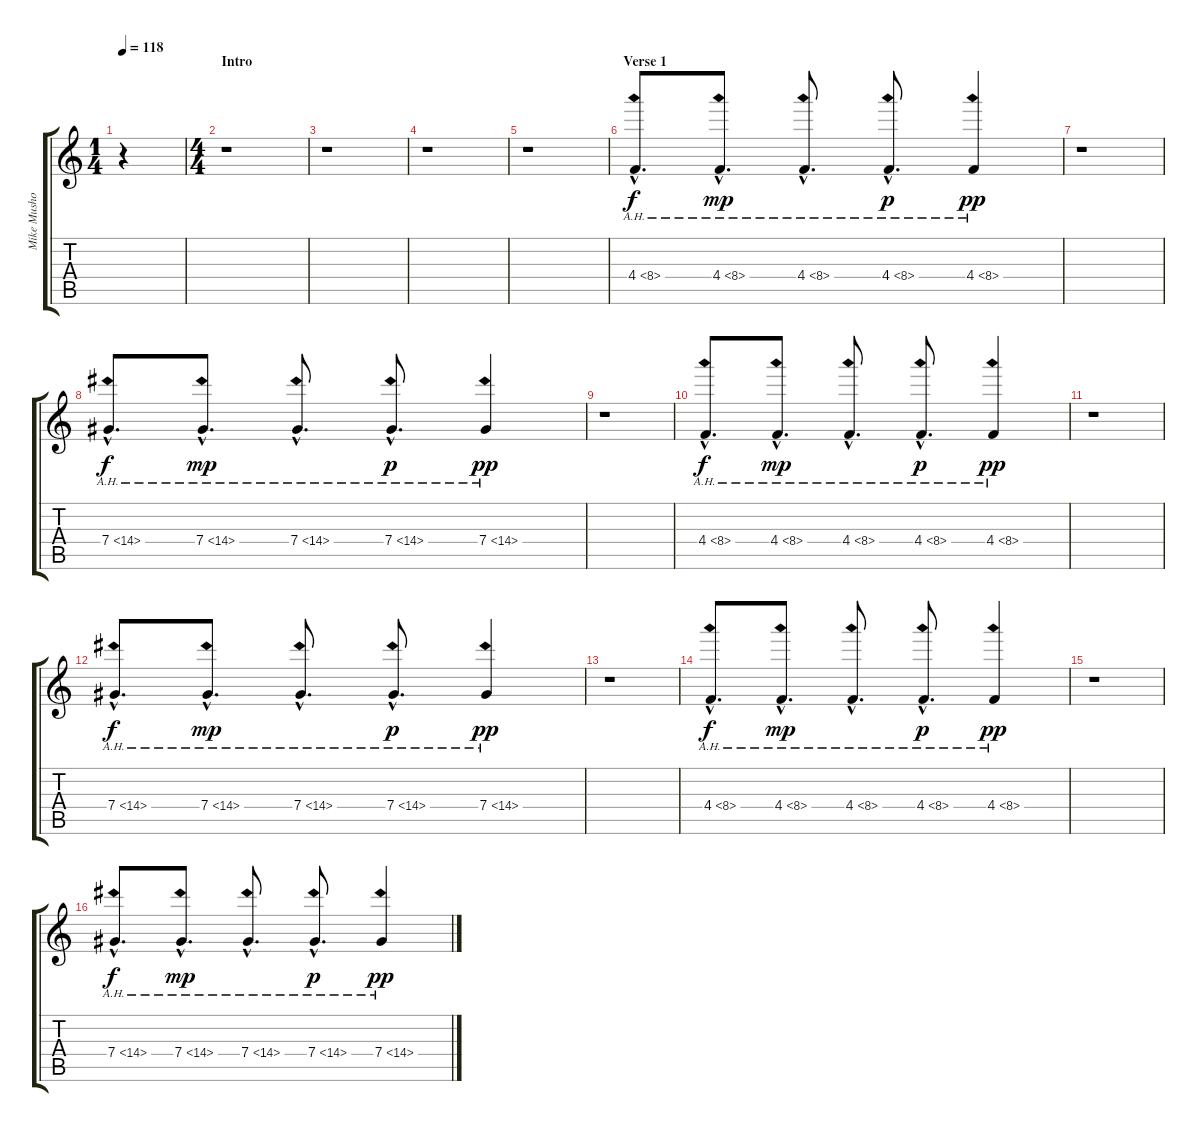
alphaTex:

\track ("Mike Mushok - Guitar" "Mike Musho") {instrument overdrivenguitar}
\staff {score tabs}
\tuning (Eb4 Bb3 Gb3 Db3 Ab2 Db2) {hide}
\ts (1 4)
\tempo 118
\clef g2
\ks c
r.4{dy f instrument overdrivenguitar} |
\ts (4 4)
\section ("" "Intro")
r.1 |
r.1 |
r.1 |
r.1 |
\section ("" "Verse 1")
4.4{ah 4 hac}.8{d} 4.4{ah 4 hac}.8{d dy mp} 4.4{ah 4 hac}.8{d} 4.4{ah 4 hac}.8{d dy p} 4.4{ah 4}.4{dy pp} |
r.1 |
7.4{ah 7 hac}.8{d dy f} 7.4{ah 7 hac}.8{d dy mp} 7.4{ah 7 hac}.8{d} 7.4{ah 7 hac}.8{d dy p} 7.4{ah 7}.4{dy pp} |
r.1 |
4.4{ah 4 hac}.8{d dy f} 4.4{ah 4 hac}.8{d dy mp} 4.4{ah 4 hac}.8{d} 4.4{ah 4 hac}.8{d dy p} 4.4{ah 4}.4{dy pp} |
r.1 |
7.4{ah 7 hac}.8{d dy f} 7.4{ah 7 hac}.8{d dy mp} 7.4{ah 7 hac}.8{d} 7.4{ah 7 hac}.8{d dy p} 7.4{ah 7}.4{dy pp} |
r.1 |
4.4{ah 4 hac}.8{d dy f} 4.4{ah 4 hac}.8{d dy mp} 4.4{ah 4 hac}.8{d} 4.4{ah 4 hac}.8{d dy p} 4.4{ah 4}.4{dy pp} |
r.1 |
7.4{ah 7 hac}.8{d dy f} 7.4{ah 7 hac}.8{d dy mp} 7.4{ah 7 hac}.8{d} 7.4{ah 7 hac}.8{d dy p} 7.4{ah 7}.4{dy pp}
